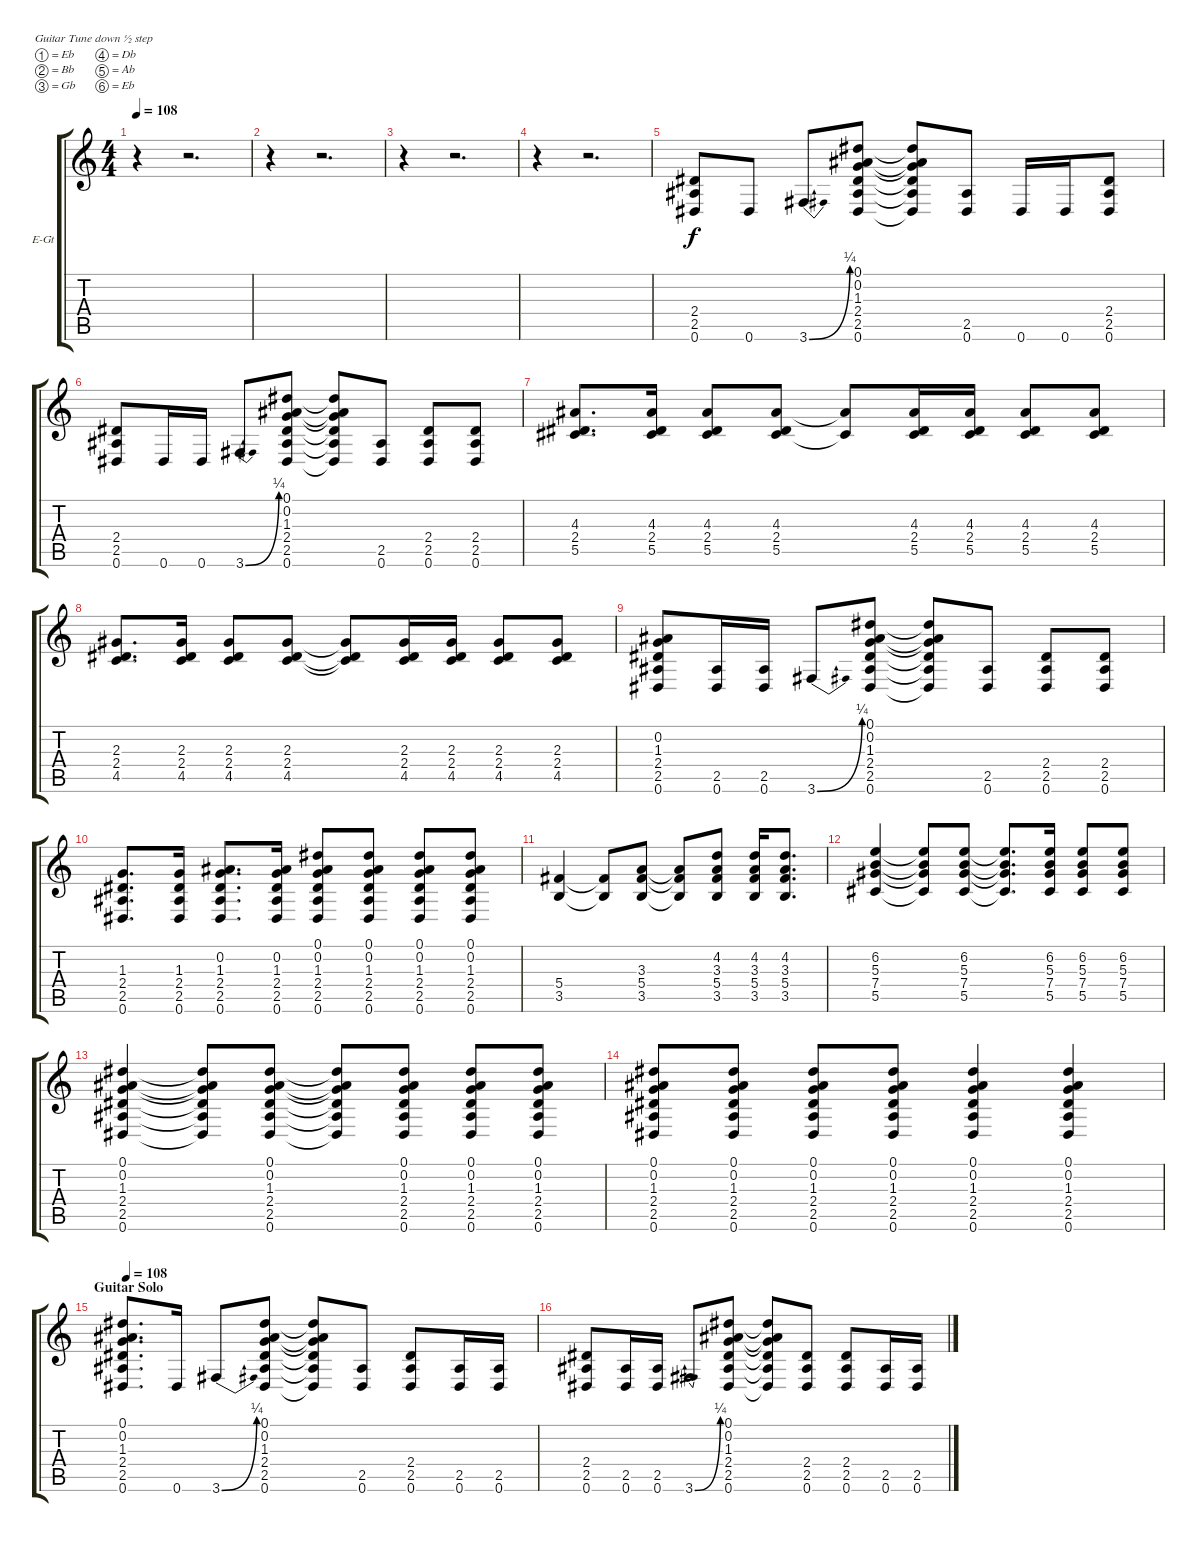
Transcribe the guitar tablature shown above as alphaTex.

\bracketExtendMode groupsimilarinstruments
\firstSystemTrackNameOrientation horizontal
\otherSystemsTrackNameOrientation horizontal
\track ("Guitar (Larry Lee)" "E-Gt") {instrument overdrivenguitar}
\staff {score tabs}
\tuning (Eb4 Bb3 Gb3 Db3 Ab2 Eb2)
\ts (4 4)
\tempo 108
\clef g2
\ks c
r.4{dy f} r.2{d} |
r.4 r.2{d} |
r.4 r.2{d} |
r.4 r.2{d} |
(2.4 2.5 0.6).8 0.6.8 3.6{be (bend 0 0 60 1)}.8 (0.1 0.2 1.3 2.4 2.5 0.6).8 (0.1{t} 0.2{t} 1.3{t} 2.4{t} 2.5{t} 0.6{t}).8 (2.5 0.6).8 0.6.16 0.6.16 (2.4 2.5 0.6).8 |
(2.4 2.5 0.6).8 0.6.16 0.6.16 3.6{be (bend 0 0 60 1)}.8 (0.1 0.2 1.3 2.4 2.5 0.6).8 (0.1{t} 0.2{t} 1.3{t} 2.4{t} 2.5{t} 0.6{t}).8 (2.5 0.6).8 (2.4 2.5 0.6).8 (2.4 2.5 0.6).8 |
(4.3 2.4 5.5).8{d} (4.3 2.4 5.5).16 (4.3 2.4 5.5).8 (4.3 2.4 5.5).8 (4.3{t} 5.5{t}).8 (4.3 2.4 5.5).16 (4.3 2.4 5.5).16 (4.3 2.4 5.5).8 (4.3 2.4 5.5).8 |
(2.3 2.4 4.5).8{d} (2.3 2.4 4.5).16 (2.3 2.4 4.5).8 (2.3 2.4 4.5).8 (2.3{t} 2.4{t} 4.5{t}).8 (2.3 2.4 4.5).16 (2.3 2.4 4.5).16 (2.3 2.4 4.5).8 (2.3 2.4 4.5).8 |
(0.2 1.3 2.4 2.5 0.6).8 (2.5 0.6).16 (2.5 0.6).16 3.6{be (bend 0 0 60 1)}.8 (0.1 0.2 1.3 2.4 2.5 0.6).8 (0.1{t} 0.2{t} 1.3{t} 2.4{t} 2.5{t} 0.6{t}).8 (2.5 0.6).8 (2.4 2.5 0.6).8 (2.4 2.5 0.6).8 |
(1.3 2.4 2.5 0.6).8{d} (1.3 2.4 2.5 0.6).16 (0.2 1.3 2.4 2.5 0.6).8{d} (0.2 1.3 2.4 2.5 0.6).16 (0.1 0.2 1.3 2.4 2.5 0.6).8 (0.1 0.2 1.3 2.4 2.5 0.6).8 (0.1 0.2 1.3 2.4 2.5 0.6).8 (0.1 0.2 1.3 2.4 2.5 0.6).8 |
(5.4 3.5).4 (5.4{t} 3.5{t}).8 (3.3 5.4 3.5).8 (3.3{t} 5.4{t} 3.5{t}).8 (4.2 3.3 5.4 3.5).8 (4.2 3.3 5.4 3.5).16 (4.2 3.3 5.4 3.5).8{d} |
(6.2 5.3 7.4 5.5).4 (6.2{t} 5.3{t} 7.4{t} 5.5{t}).8 (6.2 5.3 7.4 5.5).8 (6.2{t} 5.3{t} 7.4{t} 5.5{t}).8{d} (6.2 5.3 7.4 5.5).16 (6.2 5.3 7.4 5.5).8 (6.2 5.3 7.4 5.5).8 |
(0.1 0.2 1.3 2.4 2.5 0.6).4 (0.1{t} 0.2{t} 1.3{t} 2.4{t} 2.5{t} 0.6{t}).8 (0.1 0.2 1.3 2.4 2.5 0.6).8 (0.1{t} 0.2{t} 1.3{t} 2.4{t} 2.5{t} 0.6{t}).8 (0.1 0.2 1.3 2.4 2.5 0.6).8 (0.1 0.2 1.3 2.4 2.5 0.6).8 (0.1 0.2 1.3 2.4 2.5 0.6).8 |
(0.1 0.2 1.3 2.4 2.5 0.6).8 (0.1 0.2 1.3 2.4 2.5 0.6).8 (0.1 0.2 1.3 2.4 2.5 0.6).8 (0.1 0.2 1.3 2.4 2.5 0.6).8 (0.1 0.2 1.3 2.4 2.5 0.6).4 (0.1 0.2 1.3 2.4 2.5 0.6).4 |
\section ("" "Guitar Solo")
\tempo 108
(0.1 0.2 1.3 2.4 2.5 0.6).8{d} 0.6.16 3.6{be (bend 0 0 60 1)}.8 (0.1 0.2 1.3 2.4 2.5 0.6).8 (0.1{t} 0.2{t} 1.3{t} 2.4{t} 2.5{t} 0.6{t}).8 (2.5 0.6).8 (2.4 2.5 0.6).8 (2.5 0.6).16 (2.5 0.6).16 |
(2.4 2.5 0.6).8 (2.5 0.6).16 (2.5 0.6).16 3.6{be (bend 0 0 60 1)}.8 (0.1 0.2 1.3 2.4 2.5 0.6).8 (0.1{t} 0.2{t} 1.3{t} 2.4{t} 2.5{t} 0.6{t}).8 (2.4 2.5 0.6).8 (2.4 2.5 0.6).8 (2.5 0.6).16 (2.5 0.6).16
